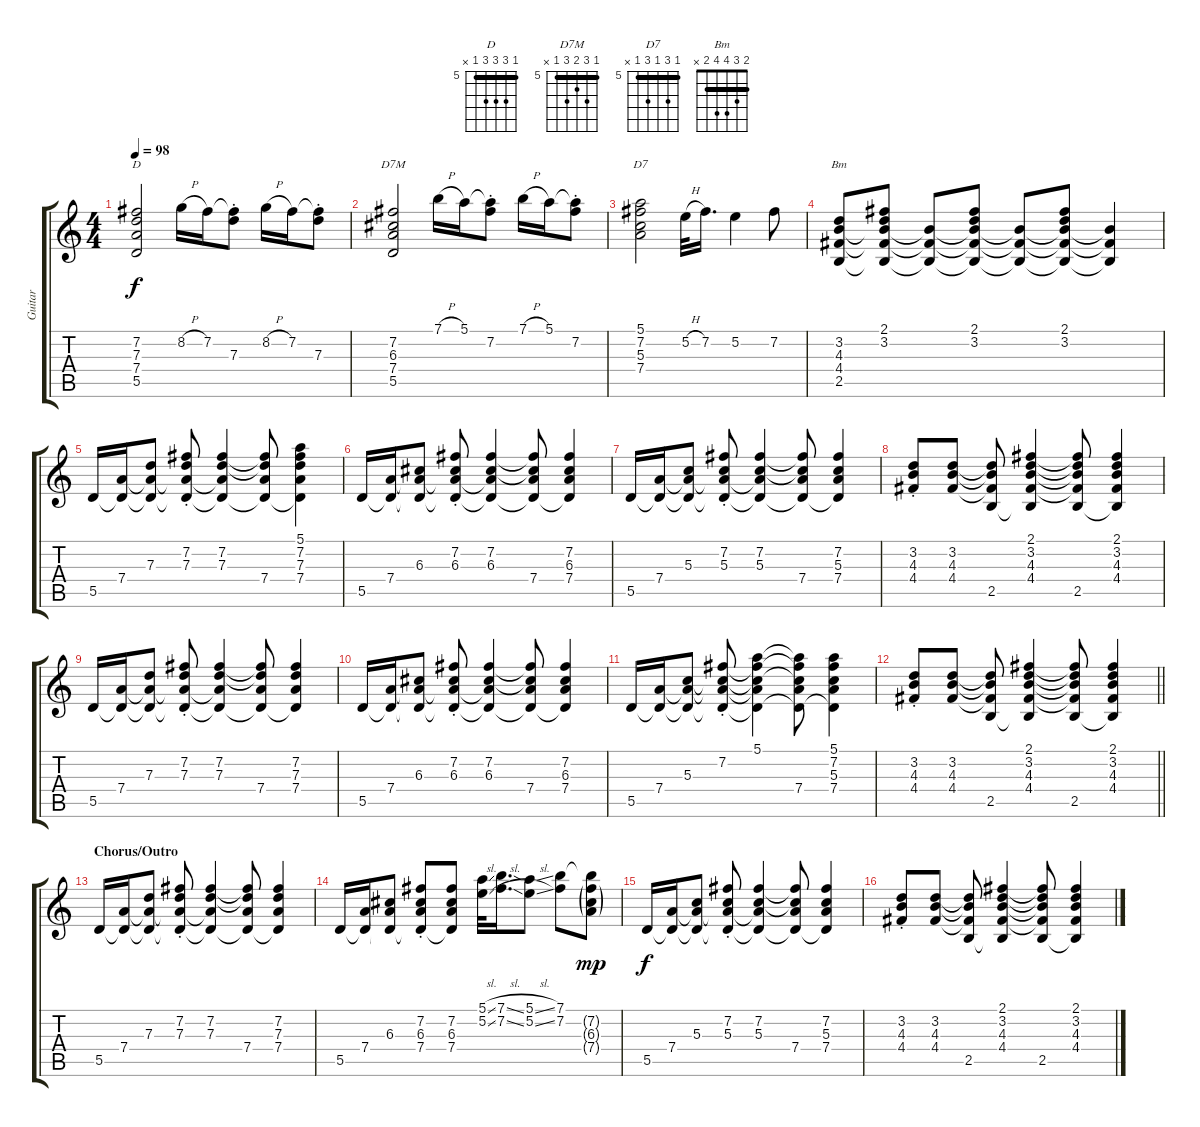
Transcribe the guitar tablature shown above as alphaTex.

\track ("Guitar" "Guitar") {instrument electricguitarjazz}
\staff {score tabs}
\tuning (E4 B3 G3 D3 A2 E2) {hide}
\chord ("D" 5 7 7 7 5 x) {firstfret 5 barre 5}
\chord ("D7M" 5 7 6 7 5 x) {firstfret 5 barre 5}
\chord ("D7" 5 7 5 7 5 x) {firstfret 5 barre 5}
\chord ("Bm" 2 3 4 4 2 x) {barre 2}
\ts (4 4)
\tempo 98
\clef g2
\ks c
(7.2 7.3 7.4 5.5).2{ch "D" dy f} 8.2{h}.16 7.2.16 (7.2{t} 7.3{st}).8 8.2{h}.16 7.2.16 (7.2{t} 7.3{st}).8 |
(7.2 6.3 7.4 5.5).2{ch "D7M"} 7.1{h}.16 5.1.16 (5.1{t} 7.2{st}).8 7.1{h}.16 5.1.16 (5.1{t} 7.2{st}).8 |
(5.1 7.2 5.3 7.4).2{ch "D7"} 5.2{h}.32 7.2.16{d} 5.2.4 7.2.8 |
(3.2 4.3 4.4 2.5).8{ch "Bm"} (2.1 3.2 4.3{t} 4.4{t} 2.5{t}).8 (4.3{t} 4.4{t} 2.5{t}).8 (2.1 3.2 4.3{t} 4.4{t} 2.5{t}).8 (4.3{t} 4.4{t} 2.5{t}).8 (2.1 3.2 4.3{t} 4.4{t} 2.5{t}).8 (4.3{t} 4.4{t} 2.5{t}).4 |
5.5.16 (7.4 5.5{t}).16 (7.3 7.4{t} 5.5{t}).8 (7.2{st} 7.3{st} 7.4{t} 5.5{t}).8 (7.2 7.3 7.4{t} 5.5{t}).4 (7.2{t} 7.3{t} 7.4 5.5{t}).8 (5.1 7.2 7.3 7.4 5.5{t}).4 |
5.5.16 (7.4 5.5{t}).16 (6.3 7.4{t} 5.5{t}).8 (7.2{st} 6.3{st} 7.4{t} 5.5{t}).8 (7.2 6.3 7.4{t} 5.5{t}).4 (7.2{t} 6.3{t} 7.4 5.5{t}).8 (7.2 6.3 7.4 5.5{t}).4 |
5.5.16 (7.4 5.5{t}).16 (5.3 7.4{t} 5.5{t}).8 (7.2{st} 5.3{st} 7.4{t} 5.5{t}).8 (7.2 5.3 7.4{t} 5.5{t}).4 (7.2{t} 5.3{t} 7.4 5.5{t}).8 (7.2 5.3 7.4 5.5{t}).4 |
(3.2{st} 4.3{st} 4.4{st}).8 (3.2 4.3 4.4).8 (3.2{t} 4.3{t} 4.4{t} 2.5).8 (2.1 3.2 4.3 4.4 2.5{t}).4 (2.1{t} 3.2{t} 4.3{t} 4.4{t} 2.5).8 (2.1 3.2 4.3 4.4 2.5{t}).4 |
5.5.16 (7.4 5.5{t}).16 (7.3 7.4{t} 5.5{t}).8 (7.2{st} 7.3{st} 7.4{t} 5.5{t}).8 (7.2 7.3 7.4{t} 5.5{t}).4 (7.2{t} 7.3{t} 7.4 5.5{t}).8 (7.2 7.3 7.4 5.5{t}).4 |
5.5.16 (7.4 5.5{t}).16 (6.3 7.4{t} 5.5{t}).8 (7.2{st} 6.3{st} 7.4{t} 5.5{t}).8 (7.2 6.3 7.4{t} 5.5{t}).4 (7.2{t} 6.3{t} 7.4 5.5{t}).8 (7.2 6.3 7.4 5.5{t}).4 |
5.5.16 (7.4 5.5{t}).16 (5.3 7.4{t} 5.5{t}).8 (7.2{st} 5.3{t} 7.4{t} 5.5{t}).8 (5.1 7.2{t} 5.3{t} 7.4{t} 5.5{t}).4 (5.1{t} 7.2{t} 5.3{t} 7.4 5.5{t}).8 (5.1 7.2 5.3 7.4 5.5{t}).4 |
\barLineRight lightlight
(3.2{st} 4.3{st} 4.4{st}).8 (3.2 4.3 4.4).8 (3.2{t} 4.3{t} 4.4{t} 2.5).8 (2.1 3.2 4.3 4.4 2.5{t}).4 (2.1{t} 3.2{t} 4.3{t} 4.4{t} 2.5).8 (2.1 3.2 4.3 4.4 2.5{t}).4 |
\section ("" "Chorus/Outro")
5.5.16 (7.4 5.5{t}).16 (7.3 7.4{t} 5.5{t}).8 (7.2{st} 7.3{st} 7.4{t} 5.5{t}).8 (7.2 7.3 7.4{t} 5.5{t}).4 (7.2{t} 7.3{t} 7.4 5.5{t}).8 (7.2 7.3 7.4 5.5{t}).4 |
5.5.16 (7.4 5.5{t}).16 (6.3 7.4{t} 5.5{t}).8 (7.2{st} 6.3{st} 7.4 5.5{t}).8 (7.2 6.3 7.4 5.5{t}).8 (5.1{sl} 5.2{sl}).32 (7.1{sl} 7.2{sl}).16{d} (5.1{sl} 5.2{sl}).8 (7.1 7.2).8 (7.1{t} 7.2{g} 6.3{g} 7.4{g}).8{dy mp} |
5.5.16{dy f} (7.4 5.5{t}).16 (5.3 7.4{t} 5.5{t}).8 (7.2{st} 5.3{st} 7.4{t} 5.5{t}).8 (7.2 5.3 7.4{t} 5.5{t}).4 (7.2{t} 5.3{t} 7.4 5.5{t}).8 (7.2 5.3 7.4 5.5{t}).4 |
(3.2{st} 4.3{st} 4.4{st}).8 (3.2 4.3 4.4).8 (3.2{t} 4.3{t} 4.4{t} 2.5).8 (2.1 3.2 4.3 4.4 2.5{t}).4 (2.1{t} 3.2{t} 4.3{t} 4.4{t} 2.5).8 (2.1 3.2 4.3 4.4 2.5{t}).4
